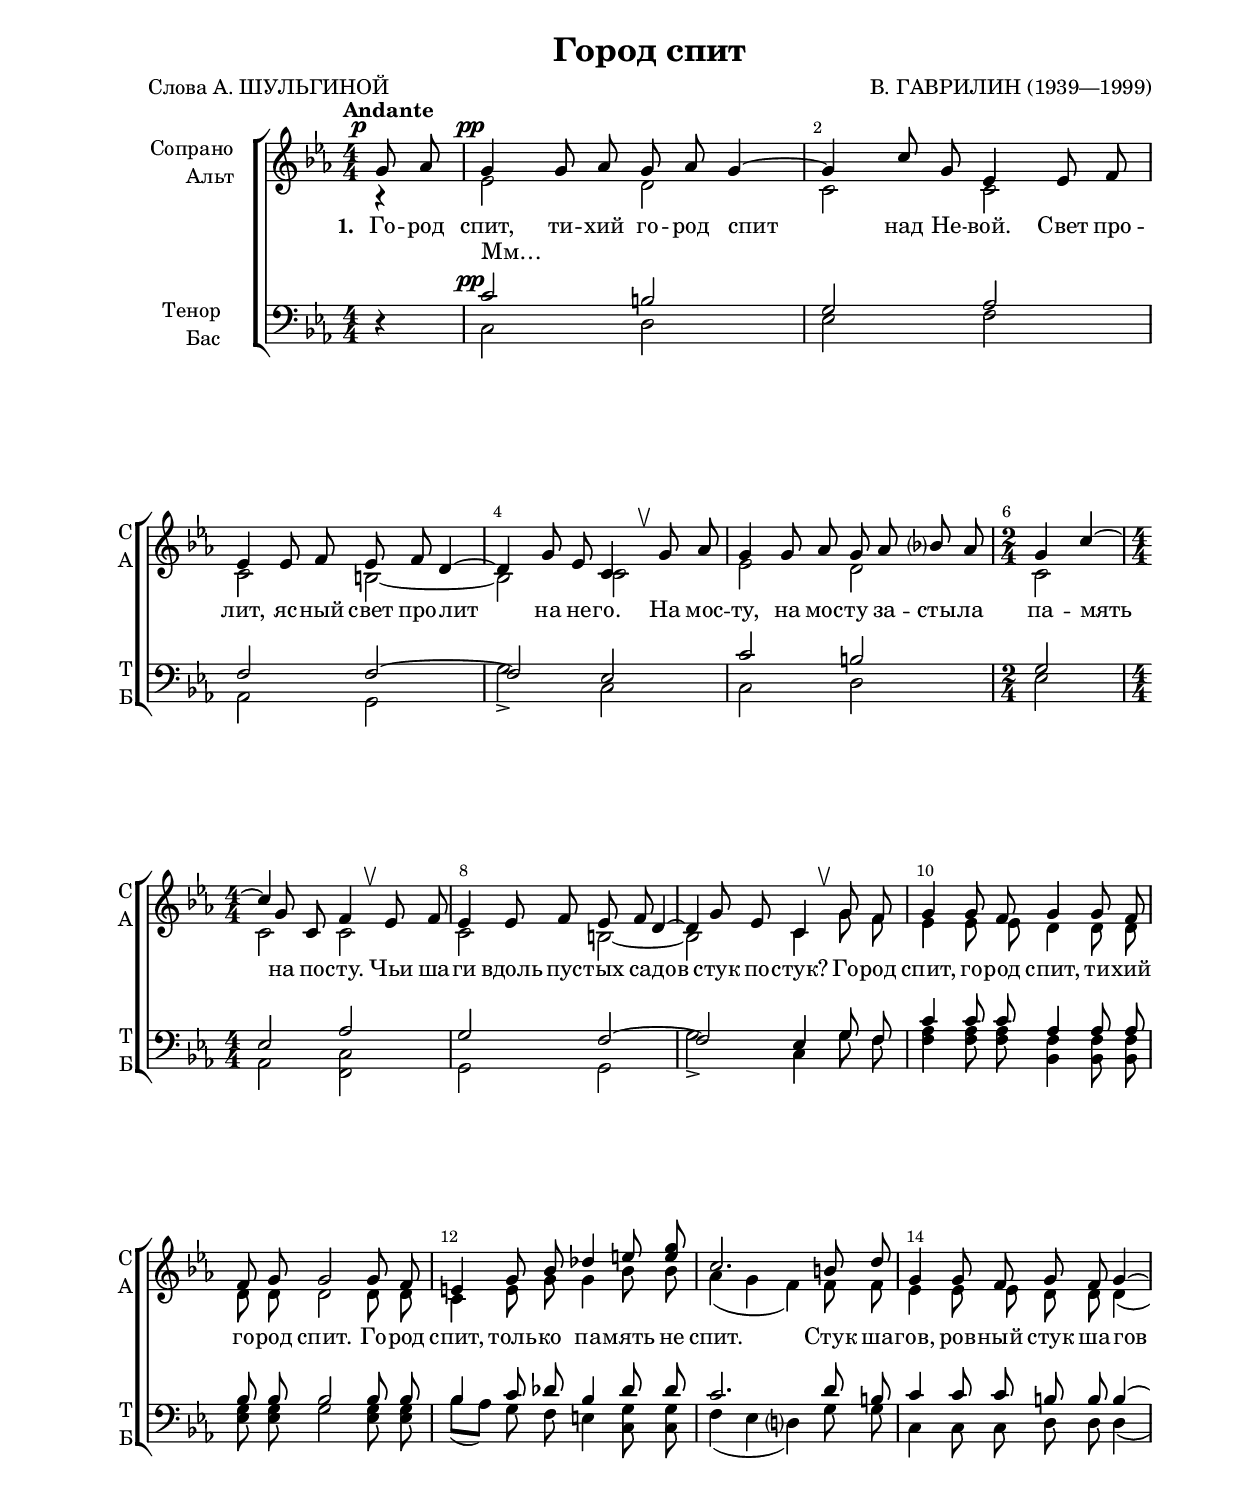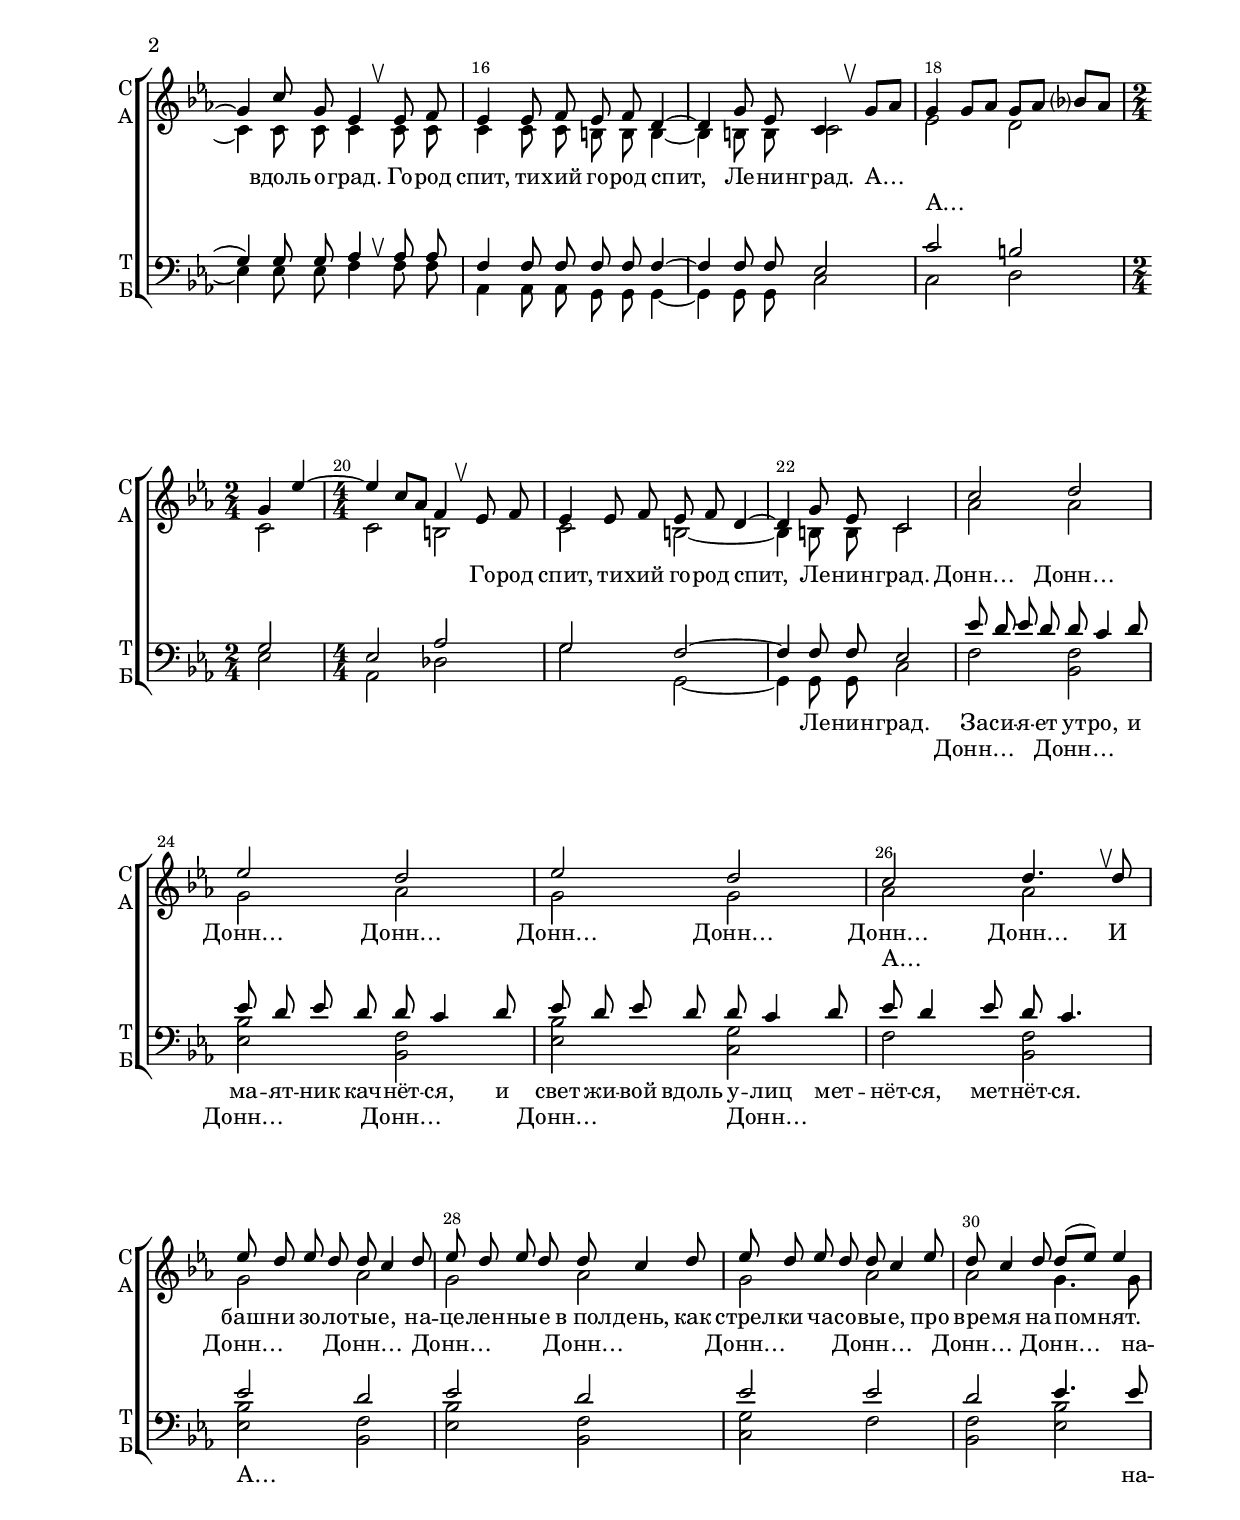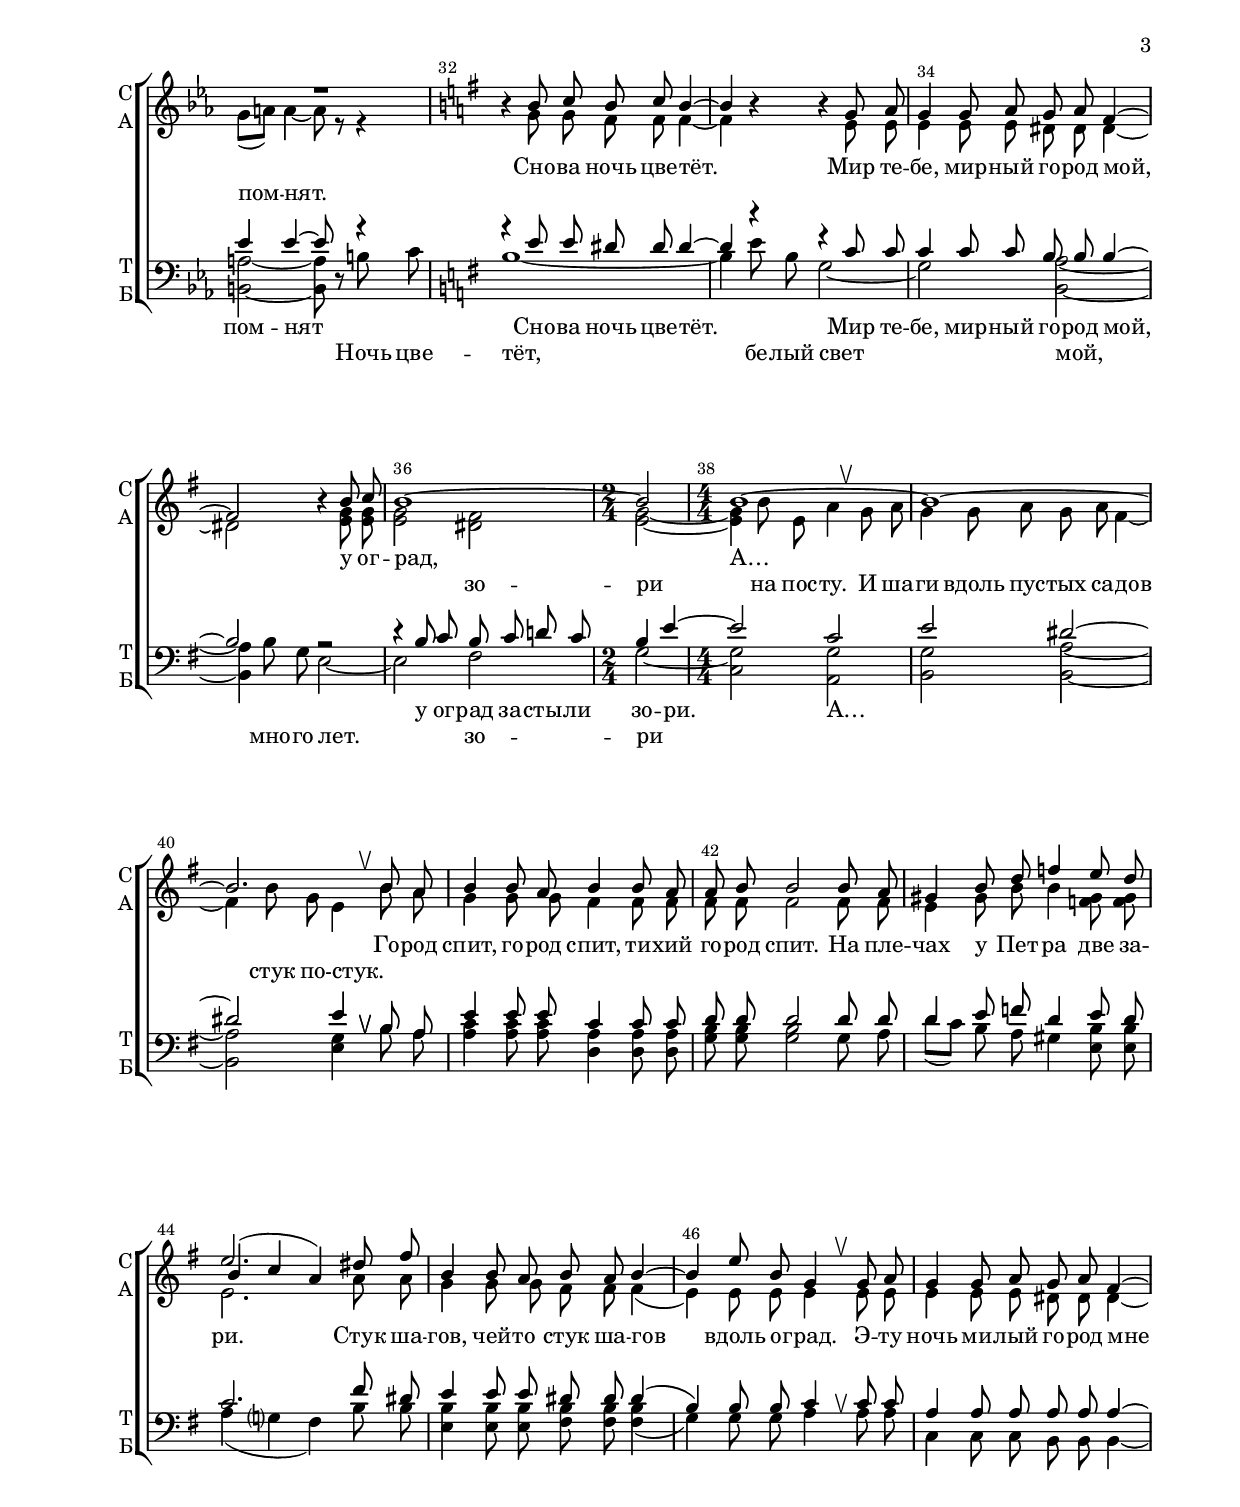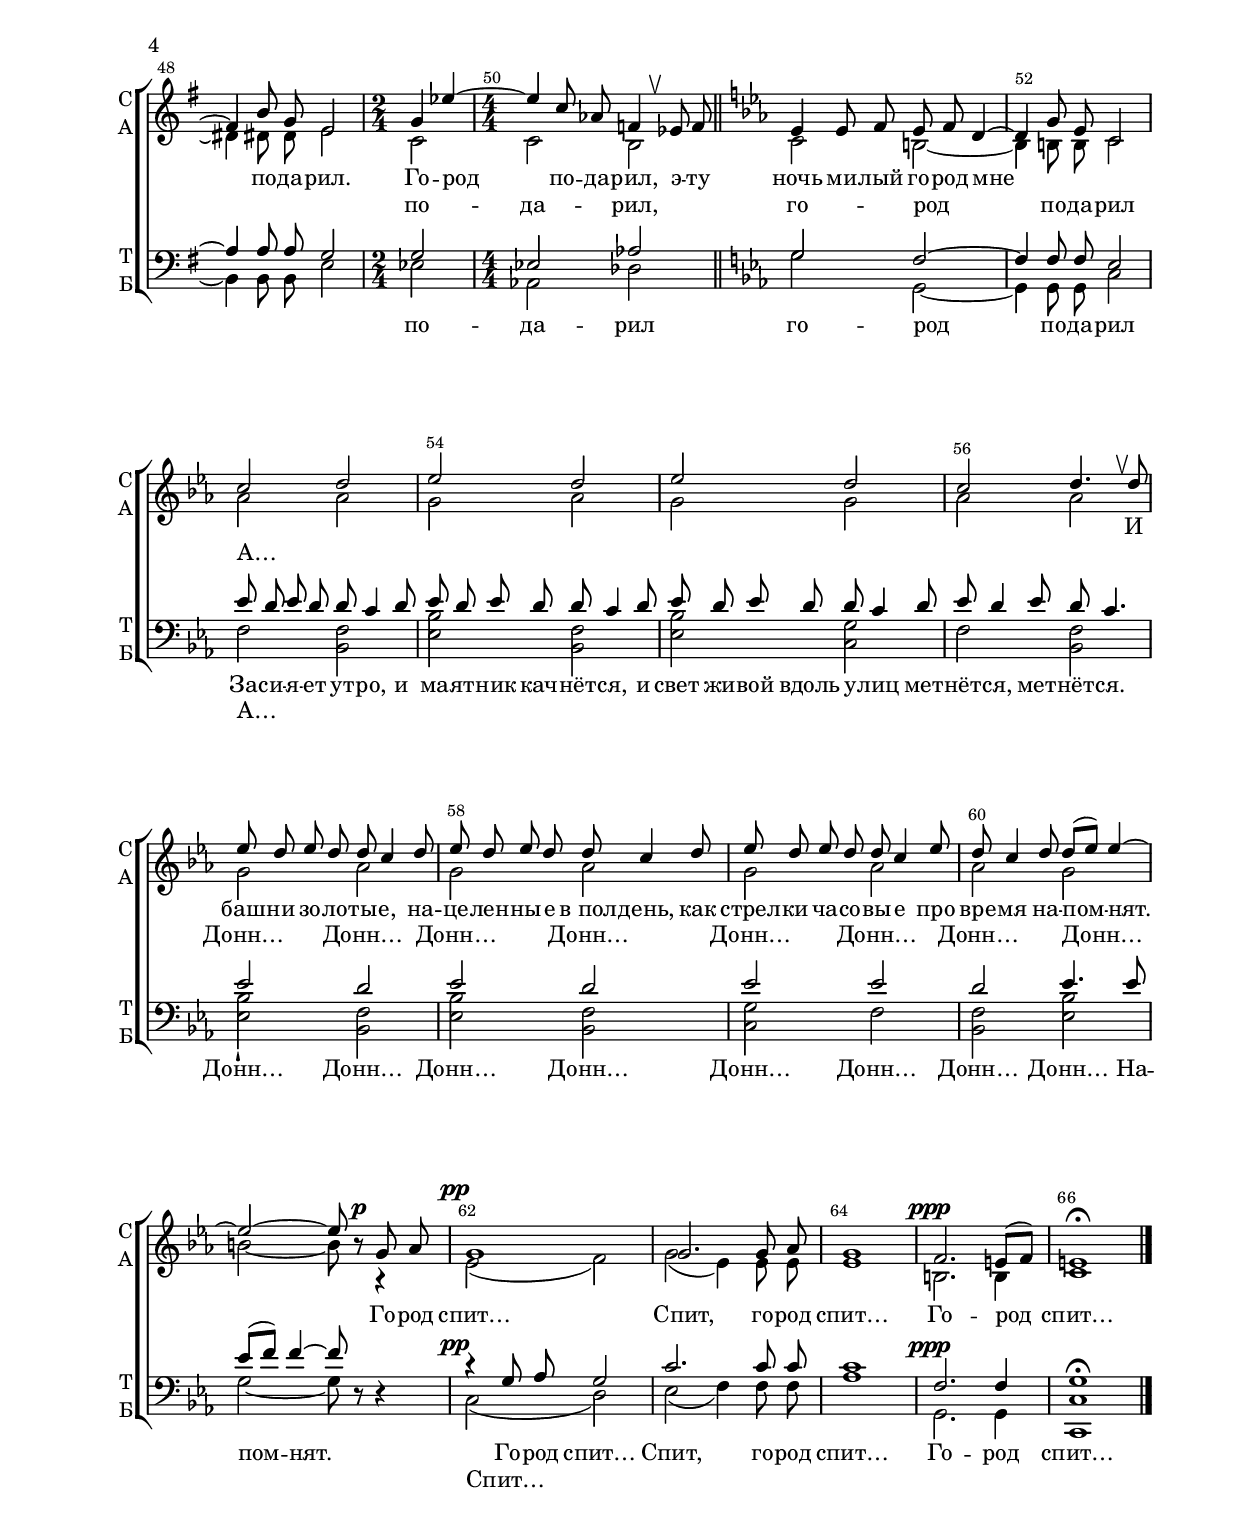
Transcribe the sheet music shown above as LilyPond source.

\version "2.24.0"

% закомментируйте строку ниже, чтобы получался pdf с навигацией
%#(ly:set-option 'point-and-click #f)
#(ly:set-option 'midi-extension "mid")
#(ly:set-option 'embed-source-code #t) % внедряем исходник как аттач к pdf
#(set-default-paper-size "a4")
#(set-global-staff-size 18)

\header {
  title = "Город спит"
  composer = "В. ГАВРИЛИН (1939—1999)"
  poet = "Слова А. ШУЛЬГИНОЙ"
  % Удалить строку версии LilyPond 
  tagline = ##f
}

  \paper {
    top-margin = 15
    left-margin = 25
    right-margin = 15
    bottom-margin = 35
    indent = 20
    ragged-last-bottom = ##f
    %  system-separator-markup = \slashSeparator
    
  }


abr = { \break }
%abr = \tag #'BR { \break }
abr = {}

pbr = { \pageBreak }
%pbr = {}

breathes = { \once \override BreathingSign.text = \markup { \musicglyph #"scripts.tickmark" } \breathe }

melon = { \set melismaBusyProperties = #'() }
meloff = { \unset melismaBusyProperties }
solo = ^\markup\italic"Соло"
tutti =  ^\markup\italic"tutti"

co = \cadenzaOn
cof = \cadenzaOff
cb = { \cadenzaOff \bar "||" }
cbr = { \bar "" }
cbar = { \cadenzaOff \bar "|" \cadenzaOn }
stemOff = { \hide Staff.Stem }
nat = { \once \hide Accidental }
%stemOn = { \unHideNotes Staff.Stem }

% alternative breathe
breathes = { \once \override BreathingSign.text = \markup { \musicglyph #"scripts.upbow" } \breathe }

% alternative partial - for repeats
partiall = { \set Timing.measurePosition = #(ly:make-moment -1/4) }

% compress multi-measure rests
multirests = { \override MultiMeasureRest.expand-limit = #1 \set Score.skipBars = ##t }

% mark with numbers in squares
squaremarks = {  \set Score.rehearsalMarkFormatter = #format-mark-box-numbers }

% move dynamics a bit left (to be not up/under the note, but before)
placeDynamicsLeft = { \override DynamicText.X-offset = #-2.5 }

%make visible number of every 2-nd bar
secondbar = {
  \override Score.BarNumber.break-visibility = #end-of-line-invisible
  \override Score.BarNumber.X-offset = #1
  \override Score.BarNumber.self-alignment-X = #LEFT
  \set Score.barNumberVisibility = #(every-nth-bar-number-visible 2)
}

global = {
  \numericTimeSignature
  \secondbar
  \multirests
  \placeDynamicsLeft
  
  \key c \minor
  \time 4/4
}

sopvoice = \relative c'' {
  \global
  \dynamicUp
  \autoBeamOff
  \tempo "Andante"
  \partial 4 g8\p as |
  g4 g8 as g as g4~ |
  g c8 g es4 es8 f | \abr
  
  es4 es8 f es f d4~ |
  d g8 es c4 \breathes g'8 as |
  g4 g8 as g as bes? as |
  \time 2/4 g4 c4~ | \abr
  
  \time 4/4 c4 g8 c, f4 \breathes es8 f |
  es4 es8 f es f d4~ |
  d g8 es c4 \breathes g'8 f | \abr
  
  %page 161
  
  g4 g8 f g4 g8 f |
  f g g2 g8 f |
  e4 g8 bes des4 e8 <e g> | \abr
  
  c2. b8 d |
  g,4 g8 f g f g4~ |
  g c8 g es4 \breathes es8 f | \abr
  
  es4 es8 f es f d4~ |
  d g8 es c4 \breathes \autoBeamOn g'8[ as] |
  g4 g8 as g[ as] bes?[ as] | \abr
  
  %page 162
  
  \time 2/4 g4 es'~ |
  \time 4/4 es c8 as f4 \breathes \autoBeamOff es8 f |
  es4 es8 f es f d4~ | \abr
  
  d g8 es c2 |
  c' d |
  es d | \abr
  
  es d |
  c d4. \breathes d8 |
  es d es d d c4 d8 | \abr
  
  %page 163
  es8 d es d d c4 d8 |
  es d es d d c4 es8 |
  d c4 d8 d[( es]) es4 |
  R1 | \abr
  
  \key g \major
  r4 b8 c b c b4~ |
  b r4 r g8 a |
  g4 g8 a g a fis4~ | \abr
  
  fis2 r4 b8 c |
  b1~ |
  \time 2/4 b2 | \abr
  
  %page 164
  \time 4/4 b1~ |
  b1~ |
  b2. \breathes b8 a | \abr
  
  b4 b8 a b4 b8 a |
  a b b2 b8 a |
  gis4 b8 d f4 e8 d | \abr
  
  <e>2. dis8 fis |
  b,4 b8 a b a b4~ |
  b e8 b g4 \breathes g8 a | \abr
  
  %page 165
  g4 g8 a g a fis4~ |
  fis b8 g e2 |
  \time 2/4 g4 es'~ | \abr
  
  \time 4/4 es4 c8 as f4 \breathes es8 f \bar "||" |
  \key c \minor es4 es8 f es f d4~ |
  d g8 es c2 | \abr
  
  c'2 d |
  es d |
  es d | \abr
  
  %page 166
  c2 d4. \breathes d8 |
  es d es d d c4 d8 |
  es d es d d c4 d8 | \abr
  
  es d es d d c4 es8 |
  d c4 d8 d[( es]) es4~ |
  2~ 8 r8 g,8\p as | \abr
  
  g1 |
  g2. g8 as |
  g1 |
  f2.\ppp e8[( f]) |
  e1\fermata \bar "|."
}


altvoice = \relative c' {
  \global
  \dynamicUp
  \autoBeamOff
  \partial 4 r4
  es2 \pp d |
  c c |
  
  c b~ |
  b c |
  es d |
  c |
  
  c c |
  c b~ |
  b c4 g'8 f |
  
  %page 161
  es4 es8 es d4 d8 d |
  d d d2 d8 d |
  c4 e8 g g4 bes8 bes |
  
  as4( g f) f8 f |
  es4 es8 es d d d4( |
  c) c8 c c4 c8 c |
  
  c4 c8 c b b b4~ |
  b b8 b c2 |
  es d |
  
  %page 162
  c2 |
  c b |
  c b~ |
  
  b4 b8 b c2 |
  as'2 as |
  g as |
  
  g2 g |
  as as |
  g as |
  
  %page 163
  g as |
  g as |
  as g4. g8 |
  g[( a]) a4~ 8 r8 r4 |
  
  \key g\major r4 g8 g fis fis fis4~ |
  fis r4 r4 e8 e |
  e4 e8 e dis dis dis4~ |
  
  dis2 r4 <e g>8 q |
  q2 <dis fis> |
  <e g>2~ |
  
  %page 164
  q4 b'8 e, a4 \breathes g8 a |
  g4 g8 a g a fis4~ |
  fis b8 g e4 b'8 a |
  
  g4 g8 g fis4 fis8 fis |
  fis fis fis2 fis8 fis |
  e4 gis8 b b4 <f gis>8 q8 |
  
  << e2. \new Voice { \voiceThree b'4( c a)} >> a8 a |
  g4 g8 g fis fis fis4( |
  e) e8 e e4 e8 e |
  
  %page 165
  e4 e8 e dis dis dis4~ |
  dis dis8 dis e2 |
  c2 |
  
  c b |
  \key c\minor c b~ |
  b4 b8 b c2 |
  
  as'2 as |
  g as |
  g g | 
  
  %page 166
  as2 as |
  g as |
  g as |
  
  g as |
  as g |
  b2~ 8 r8 r4 |
  
  es,2(\pp f) |
  g2( es4) es8 es |
  es1 |
  b2. b4 |
  c1
  
}


tenorvoice = \relative c' {
  \global
  \dynamicUp
  \autoBeamOff
  \partial 4   r4 |
   c2\pp b |
  g2 as |
  
  f2 f~ |
  f2 es |
  c' b |
  g2 |
  
  es2 as |
  g2 f2~ |
  f2 es4 g8 f |
  
  %page 161
  c'4 c8 c as4 as8 as |
  bes bes bes2 bes8 bes |
  bes4 c8 des bes4 des8 des |
  
  c2. d8 b |
  c4 c8 c b b b4( |
  g) g8 g as4 \breathes as8 as |
  
  f4 f8 f f f f4~ |
  f f8 f es2 |
  c' b |
  
  %page 162
  g2 |
  es 2 as |
  g f~ |
  
  f4 f8 f es2 |
  es'8 d es d d c4 d8 |
  es d es d d c4 d8 |
  
  es d es d d c4 d8 |
  es8 d4 es8 d c4. |
  es2 d |
  
  %page 163
  es d |
  es es |
  d es4. es8 |
  es4 es~ es8 r8 r4 |
  
  \key g\major r4 e8 e dis dis dis4~ |
  dis r4 r4 c8 c |
  c4 c8 c b b b4~ |
  
  b2 r2 |
  r4 b8 c b c d! c |
  b4 e~ |
  
  %page 164
  e2 c |
  e dis~ |
  dis e4 \breathes b8 a |
  
  e'4 e8 e c4 c8 c |
  d8 d d2 d8 d |
  d4 e8 f d4 e8 d |
  
  c2. fis8 dis |
  e4 e8 e dis8 dis dis4( |
  b) b8 b c4 c8 c |
  
  %page 165
  a4 a8 a a a a4~ |
  a a8 a g2 |
  g2 |
  
  es2 as |
  \key c\minor g2 f~ |
  f4 f8 f es2 |
  
  es'8 d es d d c4 d8 |
  es d es d d c4 d8 |
  es d es d d c4 d8 |
  
  %page 166
  es d4 es8 d c4. |
  es2 d |
  es d |
  
  es es |
  d es4. es8 |
  es[( f]) f4~8 r8 r4 |
  
  r4\pp g,8 as g2 |
  c2. c8 c |
  c1 |
  f,2.\ppp f4 |
  g1\fermata
  
  
}


bassvoice = \relative c {
  \global
  \dynamicUp
  \autoBeamOff
  \partial4   r4 |
  c2 d |
  es f |
  
  as,2 g |
  g'2-> c, |
  c d |
  es |
  
  as, <c f,> |
  g2 g |
  g'2-> c,4 g'8 f |
  
  %page 161
  <f as>4 q8 q <bes, f'>4 q8 q |
  <es g>8 q g2 q8 q |
  bes8[( as]) g f e4 <c g'>8 q |
  
  f4( es d?) g8 g |
  c,4 c8 c d d d4( |
  es) es8 es f4 f8 f8 |
  
  as,4 as8 as g g g4~ |
  g g8 g c2 |
  c d |
  
  %page 162
  es |
  as, des |
  g g,~ |
  
  g4 g8 g c2 |
  f <f bes,> |
  <es bes'> <f bes,> |
  
  <es bes'> <g c,> |
  f <f bes,> |
  <es bes'> <f bes,> |
  
  %page 163
  <es bes'> <f bes,> |
  <g c,> f |
  <f bes,> <es bes'> |
  <a b,>2~ 8 r8 b8 c |
  
  \key g\major b1~ |
  b4 e8 b g2~ |
  g2 <a b,>2~ |
  
  q4 b8 g e2~ |
  e2 fis2 |
  g2~ |
  
  %page 164
  <g c,>2 <g a,> |
  <g b,> <a b,>~ |
  q2 <g e>4 \breathes b8 a |
  
  <a c>4 q8 q <a d,>4 q8 q |
  <g b>8 q q2 g8 a |
  d8[( c]) b a gis4 <b e,>8 q |
  
  a4( g? fis) b8 b |
  <b e,>4 q8 q <b fis>8 q q4( |
  g4) g8 g a4 \breathes a8 a |
  
  %page 165
  c,4 c8 c b b b4~ |
  b b8 b e2 |
  es |
  
  as, des |
  \key c\minor g g,~ |
  g4 g8 g c2 |
  
  f <f bes,> |
  <es bes'> <f bes,> |
  <es bes'> <g c,> |
  
  %page 166
  f2 <f bes,> |
  <es bes'>-! <f bes,> |
  <es  bes'> <f bes,> |
  
  <g c,> f2 |
  <f bes,> <es bes'> |
  g2~ 8 r8 r4 |
  
  c,2( d) |
  es( f4) f8 f |
  as1 |
  g,2. g4 |
  <c c,>1
  
  
  
}

lyricscores = \lyricmode {
  \set stanza = "1. " Го -- род спит, ти -- хий го -- род спит над Не -- вой. Свет про --
  лит, яс -- ный свет про -- лит на не -- го. На мос -- ту, на мос -- ту за -- сты -- ла па -- мять
  на по -- сту. Чьи ша -- ги вдоль пус -- тых са -- дов стук по -- стук? Го -- род
  
  спит, го -- род спит, ти -- хий го -- род спит. Го -- род спит, толь -- ко па -- мять не
  спит. Стук ша -- гов, ров -- ный стук ша -- гов вдоль о -- град. Го -- род
  спит, ти -- хий го -- род спит, Ле -- ни -- нград. А…
   _ _ _ _ _ _ _ _
   
   _ _ _ _  _ Го -- род спит, ти -- хий го -- род спит,
   Ле -- нин -- град. Донн… Донн… Донн… Донн…
   Донн… Донн… Донн… Донн… И баш -- ни зо -- ло -- ты -- е, на --
   
   це -- лен -- ны -- е в_пол -- день, как стрел -- ки ча -- со -- вы -- е, про вре -- мя на -- пом -- нят.
   Сно -- ва ночь цве -- тёт. Мир те -- бе, мир -- ный го -- род мой,
   у ог -- рад,
   
   А…  Го -- род
   спит, го -- род спит, ти -- хий го -- род спит. На пле -- чах у Пет -- ра две за --
   ри. Стук ша -- гов, чей -- то стук ша -- гов вдоль о -- град. Э -- ту
   
   ночь ми -- лый го -- род мне по -- да -- рил. Го -- род 
   по -- да -- рил, э -- ту ночь ми -- лый го -- род мне _ _ _
   _ _ _ _ _ _ 
   
   _  _ И баш -- ни зо -- ло -- ты -- е, на -- це -- лен -- ны -- е в_пол -- день, как
   стрел -- ки ча -- со -- вы -- е про вре -- мя на -- пом -- нят. Го -- род
   спит… Спит, го -- род спит… Го -- род спит…
  
}

lyricscorea = \lyricmode {
  Мм… _ _ _ 
  _ _ _ _ _ _ 
  _ _ _ _ _ _ _ 
  
  _ _ _ _ _ _ |  _ _ _ _ _ |   _ _ _ _ _ _ |
  _ _ _ _ _ _ _ _ _ _ _ _ _ _ |
  _ _ _ _ _ _ _ _ _ А… _ 
  
  _ _ _ _ _
  _ _ _   _ _ _ _
  _ _ А… _ Донн… Донн…
  
  Донн… Донн… Донн… Донн… Донн… Донн… на -- пом -- нят.
  _ _ _ _ _ _ _ _ _ _ _ _ _
  _ _ _ зо -- ри
  
  на пос -- ту. И ша -- ги вдоль пус -- тых са -- дов стук по -- стук. _ _
  _ _ _ _ _ _ _ _ _ _ _ _ _ _ _ _ _
  _ _ _ _ _ _ _ _ _ _ _ _ _ _
  
  _ _ _ _ _ _ _ _ _ по --
  да -- рил, го -- род по -- да -- рил
  А… _ _ _ _ _
  
  _ _ Донн… Донн… Донн… Донн…
 Донн… Донн… Донн… Донн… _
 
}

lyricscoret = \lyricmode {
  _ _ _ _
  _ _ _ _ _ _
  _ _ _ _ _ _ _
  
  _ _ _ _ _ _ _ _ _ _ _ _ _ _ _ _ _
  _ _ _ _ _ _ _ _ _ _ _ _ _ _
  _ _ _ _ _ _ _ _ _ _
  
  _ _ _ _ _ _ 
  Ле -- нин -- град. За -- си -- я -- ет ут -- ро, и ма -- ят -- ник кач -- нёт -- ся, и
  свет жи -- вой вдоль у -- лиц мет -- нёт -- ся, мет -- нёт -- ся. А… _
  
  _ _ _ _ _ _ на -- пом -- нят
  Сно -- ва ночь цве -- тёт.   Мир те -- бе, мир -- ный го -- род мой,
   у ог -- рад за -- сты -- ли зо -- ри.
   
   А… _ _ _ _ _ 
   _ _ _ _ _ _ _ _ _ _ _ _ _ _ _ _ _
   _ _ _ _ _ _ _ _ _ _ _ _ _ _
   
   _ _ _ _ _ _ _ _ _ по --
   да -- рил го -- род по -- да -- рил
   За -- си -- я -- ет ут -- ро, и ма -- ят -- ник кач -- нёт -- ся, и  свет жи -- вой вдоль у -- лиц мет --
   
   нёт -- ся, мет -- нёт -- ся. Донн… Донн… Донн… Донн…
   Донн… Донн… Донн… Донн… На -- пом -- нят.
   Го -- род спит…    
   Спит, го -- род спит… Го -- род спит…
}

lyricscoreb = \lyricmode {
  _ _ _ _
  _ _ _ _ _ _ _
  _ _ _ _ _ _ _ _
  
  _ _ _ _ _ _ _ _ _ _ _ _ _ _ _ _ _
  _ _ _ _ _ _ _ _ _ _ _ _ _ _
  _ _ _ _ _ _ _ _ _ _ _
  
  _ _ _ _ _
  _ _ _ Донн… Донн… Донн… Донн…
  Донн… Донн… _ _ _ _
  
  _ _ _ _ _ _ _ Ночь цве --
  тёт, бе -- лый свет мой,
  мно -- го лет. зо -- ри
  
  _ _ _ _ _ _
  _ _ _ _ _ _ _ _ _ _ _ _ _ _ _ _ _
  _ _ _ _ _ _ _ _ _ _ _ _ _ _
  
  _ _ _ _ _ _ _ _ _ _
  _ _ _ _ _ _ _
  А…   
  _ _ _ _ _ _ _ _
  _ _ _ _ _ _ _ _
  Спит…
}


\bookpart {

  \score {
    %  \transpose c bes {
    %  \removeWithTag #'BR
    \new ChoirStaff <<
      \new Staff = "upstaff" \with {
        instrumentName = \markup { \right-column { "Сопрано" "Альт"  } }
        shortInstrumentName = \markup { \right-column { "С" "А"  } }
        midiInstrument = "voice oohs"
        %        \consists Merge_rests_engraver
        %        \RemoveEmptyStaves
      } <<
        \new Voice = "soprano" { \voiceOne \sopvoice }
        \new Voice  = "alto" { \voiceTwo \altvoice }
      >> 
      
      \new Lyrics \lyricsto "soprano" { \lyricscores }
      \new Lyrics \lyricsto "alto" { \lyricscorea }
      % alternative lyrics above up staff
      %\new Lyrics \with {alignAboveContext = "upstaff"} \lyricsto "soprano" \lyricst
      
      \new Staff = "downstaff" \with {
        instrumentName = \markup { \right-column { "Тенор" "Бас" } }
        shortInstrumentName = \markup { \right-column { "Т" "Б" } }
        midiInstrument = "voice oohs"
      } <<
        \new Voice = "tenor" { \voiceOne \clef bass \tenorvoice }
        \new Voice = "bass" { \voiceTwo \bassvoice }
      >>
      
      \new Lyrics \lyricsto "tenor" { \lyricscoret }
      \new Lyrics \lyricsto "bass" { \lyricscoreb }
    >>
    %  }  % transposeµ
    \layout {
      %    #(layout-set-staff-size 20)
      \context {
        \Score
      }
      \context {
        \Staff
        %        \RemoveEmptyStaves
        \RemoveAllEmptyStaves
        \consists Merge_rests_engraver
      }
      %Metronome_mark_engraver
    }
    \midi {
      \tempo 4=60
    }
  }
}
